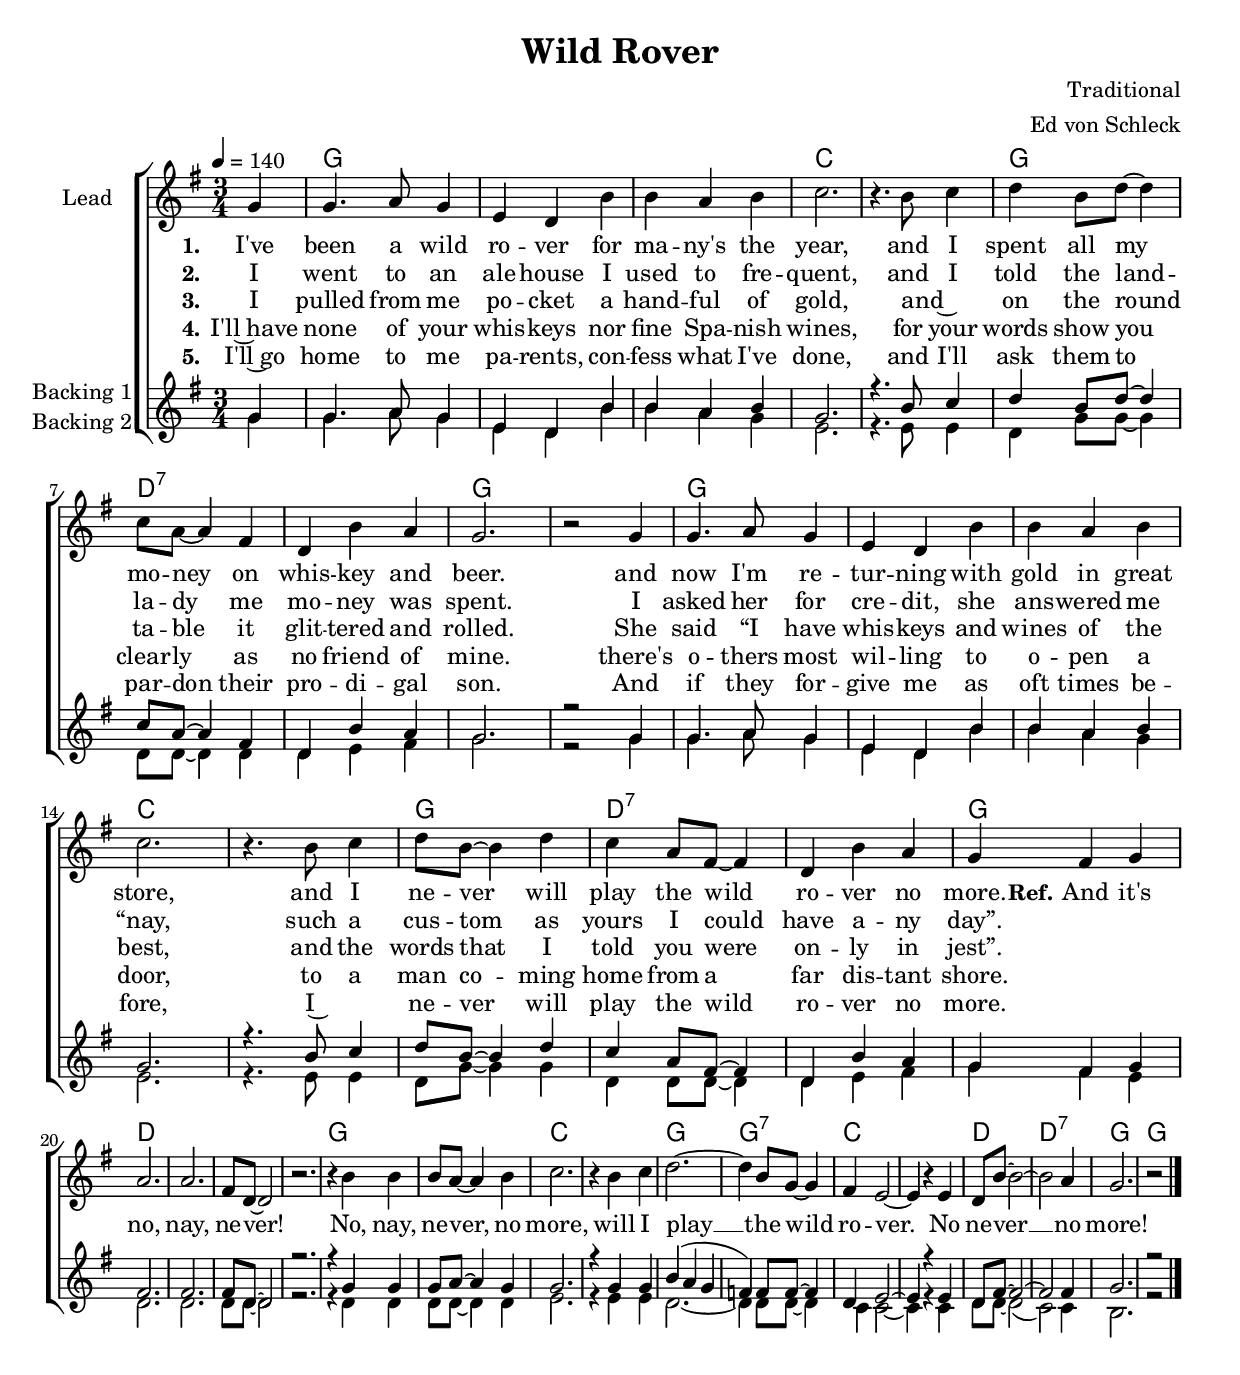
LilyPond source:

\version "2.16.1"

#(set-global-staff-size 19)

\header {
  title = "Wild Rover"
  composer = "Traditional"
  arranger = "Ed von Schleck"
}

global = {
  \key g \major
  \time 3/4
  \partial 4
  \tempo 4=140
}

chordNames = \chordmode {
  \global
  \germanChords
  s4
  g2.*3
  c2.*2
  g2. d2.*2:7
  g2.*2
  
  g2.*3
  c2.*2
  g2. d2.*2:7
  g2.
  
  d2.*4
  g2.* 2
  c2.* 2
  g2. g:7
  c2.*2
  d2. d:7
  g2.~g2
}

lead = \relative c'' {
  \global 
  g4
  
  g4. a8 g4
  e d b'
  b4 a b
  c2.
  r4. b8 c4
  
  d4 b8 d~ d4
  c8 a~ a4 fis
  d b' a
  g2.
  
  r2 g4
  g4. a8 g4
  e d b'
  b a b
  c2.
  
  r4. b8 c4
  d8 b~ b4 d
  c a8 fis~ fis4
  d b' a
  g fis g
  
  \break
  %Refrain
  a2.
  a2.
  fis8 d~ d2
  r2.
  r4 b' b
  b8 a~ a4 b
  c2.
  r4 b c
  d2.~
  d4 b8 g~ g4
  fis e2~
  e4 r e
  d8 b'~ b2~
  b2 a4
  g2. r2
  \bar "|."
  
}

backingOne = \relative c'' {
  \global
  g4
  
  g4. a8 g4
  e d b'
  b a b
  g2.
  r4. b8 c4
  
  d4 b8 d~ d4
  c8 a~ a4 fis
  d b' a
  g2.
  
  r2 g4
  g4. a8 g4
  e d b'
  b a b
  g2.
  
  r4. b8 c4
  d8 b~ b4 d
  c a8 fis~ fis4
  d b' a
  g fis g
  
  %Refrain
  fis2.
  fis2.
  fis8 d~ d2
  r2.
  r4 g g
  g8 a~ a4 g
  g2.
  r4 g g
  b4( a g
  f4) f8 f~ f4
  d e2~
  e4 r e
  d8 fis~ fis2~
  fis2 fis4
  g2. r2
}

backingTwo = \relative c'' {
  \global
  g4
  
  g4. a8 g4
  e d b'
  b a g
  e2.
  r4. e8 e4
  
  d4 g8 g~ g4
  d8 d~ d4 d
  d e fis
  g2.
  
  r2 g4
  g4. a8 g4
  e d b'
  b a g
  e2.
  
  r4. e8 e4
  d8 g~ g4 g
  d d8 d~ d4
  d e fis
  g fis e
  
  %Refrain
  d2.
  d2.
  d8 d~ d2
  r2.
  r4 d d
  d8 d~ d4 d
  e2.
  r4 e e
  d2.~
  d4 d8 d~ d4
  c c2~
  c4 r c
  d8 d~ d2(
  c2) c4
  b2. r2
}

verseOne = \lyricmode {
  \set stanza = "1."
  I've been a wild ro -- ver for ma -- ny's the year,
  and I spent all my mo -- ney on whis -- key and beer.
  and now I'm re -- tur -- ning with gold in great store,
  and I ne -- ver will play the wild ro -- ver no more.
  

  \set stanza = "Ref."
  And it's no, nay, ne -- ver! No, nay, ne -- ver, no more,
  will I play __ the wild ro -- ver. No ne -- ver __ no more!
  
}

verseTwo = \lyricmode {
  \set stanza = "2."
  I went to an ale -- house I used to fre -- quent,
  and I told the land -- la -- dy me mo -- ney was spent.
  I asked her for cre -- dit, she ans -- wered me “nay,
  such a cus -- tom as yours I could have a -- ny day”.
}

verseThree = \lyricmode {
  \set stanza = "3."
  I pulled from me po -- cket a hand -- ful of gold,
  and~ _ on the round ta -- ble it glit -- tered and rolled.
  She said “I have whis -- keys and wines of the best,
  and the words that I told you were on -- ly in jest”.
  
}

verseFour = \lyricmode {
  \set stanza = "4."
  I'll~have none of your whis -- keys nor fine Spa -- nish wines,
  for your words show you clear -- ly as no friend of mine.
  there's o -- thers most wil -- ling to o -- pen a door,
  to a man co -- ming home from a far dis -- tant shore.
}

verseFive = \lyricmode {
  \set stanza = "5."
  I'll~go home to me pa -- rents, con -- fess what I've done,
  and I'll ask them to par -- don their pro -- di -- gal son.
  And if they for -- give me as oft times be -- fore,
  I~ _ ne -- ver will play the wild ro -- ver no more.
}

chordsPart = \new ChordNames \chordNames

choirPart = \new ChoirStaff <<
  \new Staff \with {
    instrumentName = \markup \center-column { "Lead" }
  } <<
    \new Voice = "lead" { \lead }
  >>
  \new Lyrics \with {
    \override VerticalAxisGroup #'staff-affinity = #CENTER
  } \lyricsto "lead" \verseOne
  \new Lyrics \with {
    \override VerticalAxisGroup #'staff-affinity = #CENTER
  } \lyricsto "lead" \verseTwo
  \new Lyrics \with {
    \override VerticalAxisGroup #'staff-affinity = #CENTER
  } \lyricsto "lead" \verseThree
  \new Lyrics \with {
    \override VerticalAxisGroup #'staff-affinity = #CENTER
  } \lyricsto "lead" \verseFour
  \new Lyrics \with {
    \override VerticalAxisGroup #'staff-affinity = #CENTER
  } \lyricsto "lead" \verseFive
  \new Staff \with {
    instrumentName = \markup \center-column { "Backing 1" "Backing 2" }
  } <<
    \new Voice = "backingOne" { \voiceOne \backingOne }
    \new Voice = "backingTwo" { \voiceTwo \backingTwo }
  >>
>>

\score {
  <<
    \chordsPart
    \choirPart
  >>
  \layout {
    \context {
      \RemoveEmptyStaffContext
    }
  }
  \midi {
    \context {
      \Score
      tempoWholesPerMinute = #(ly:make-moment 100 4)
    }
  }
}
